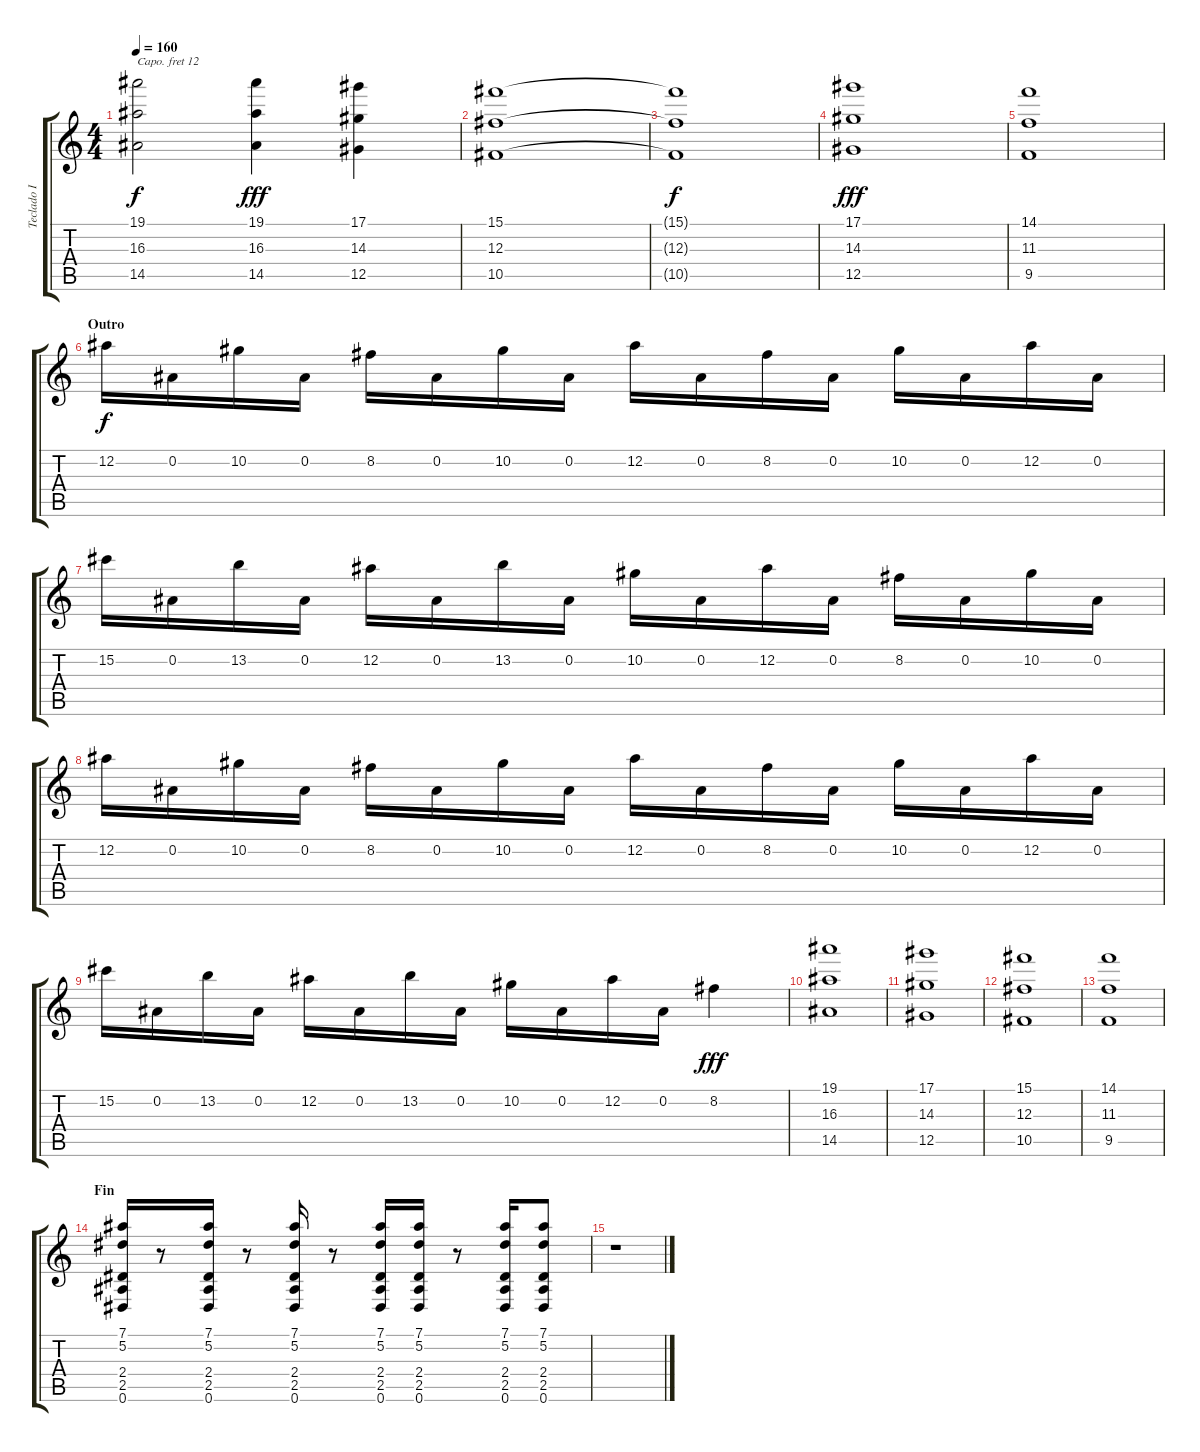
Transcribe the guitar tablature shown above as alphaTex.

\track ("Teclado I" "Teclado I") {instrument stringensemble1}
\staff {score tabs}
\capo 12
\tuning (Eb4 Bb3 Gb3 Db3 Ab2 Eb2) {hide}
\ts (4 4)
\tempo 160
\clef g2
\ks c
(19.1{t} 16.3{t} 14.5{t}).2{dy f} (19.1 16.3 14.5).4{dy fff} (17.1 14.3 12.5).4 |
(15.1 12.3 10.5).1 |
(15.1{t} 12.3{t} 10.5{t}).1{dy f} |
(17.1 14.3 12.5).1{dy fff} |
(14.1 11.3 9.5).1 |
\section ("" "Outro")
12.2.16{dy f volume 15} 0.2.16 10.2.16 0.2.16 8.2.16 0.2.16 10.2.16 0.2.16 12.2.16 0.2.16 8.2.16 0.2.16 10.2.16 0.2.16 12.2.16 0.2.16 |
15.2.16 0.2.16 13.2.16 0.2.16 12.2.16 0.2.16 13.2.16 0.2.16 10.2.16 0.2.16 12.2.16 0.2.16 8.2.16 0.2.16 10.2.16 0.2.16 |
12.2.16 0.2.16 10.2.16 0.2.16 8.2.16 0.2.16 10.2.16 0.2.16 12.2.16 0.2.16 8.2.16 0.2.16 10.2.16 0.2.16 12.2.16 0.2.16 |
15.2.16 0.2.16 13.2.16 0.2.16 12.2.16 0.2.16 13.2.16 0.2.16 10.2.16 0.2.16 12.2.16 0.2.16 8.2.4{dy fff} |
(19.1 16.3 14.5).1{volume 9} |
(17.1 14.3 12.5).1 |
(15.1 12.3 10.5).1 |
(14.1 11.3 9.5).1 |
\section ("" "Fin")
(7.1 5.2 2.4 2.5 0.6).16{volume 16} r.8 (7.1 5.2 2.4 2.5 0.6).16 r.8 (7.1 5.2 2.4 2.5 0.6).16 r.8 (7.1 5.2 2.4 2.5 0.6).16 (7.1 5.2 2.4 2.5 0.6).16 r.8 (7.1 5.2 2.4 2.5 0.6).16 (7.1 5.2 2.4 2.5 0.6).8 |
r.1
